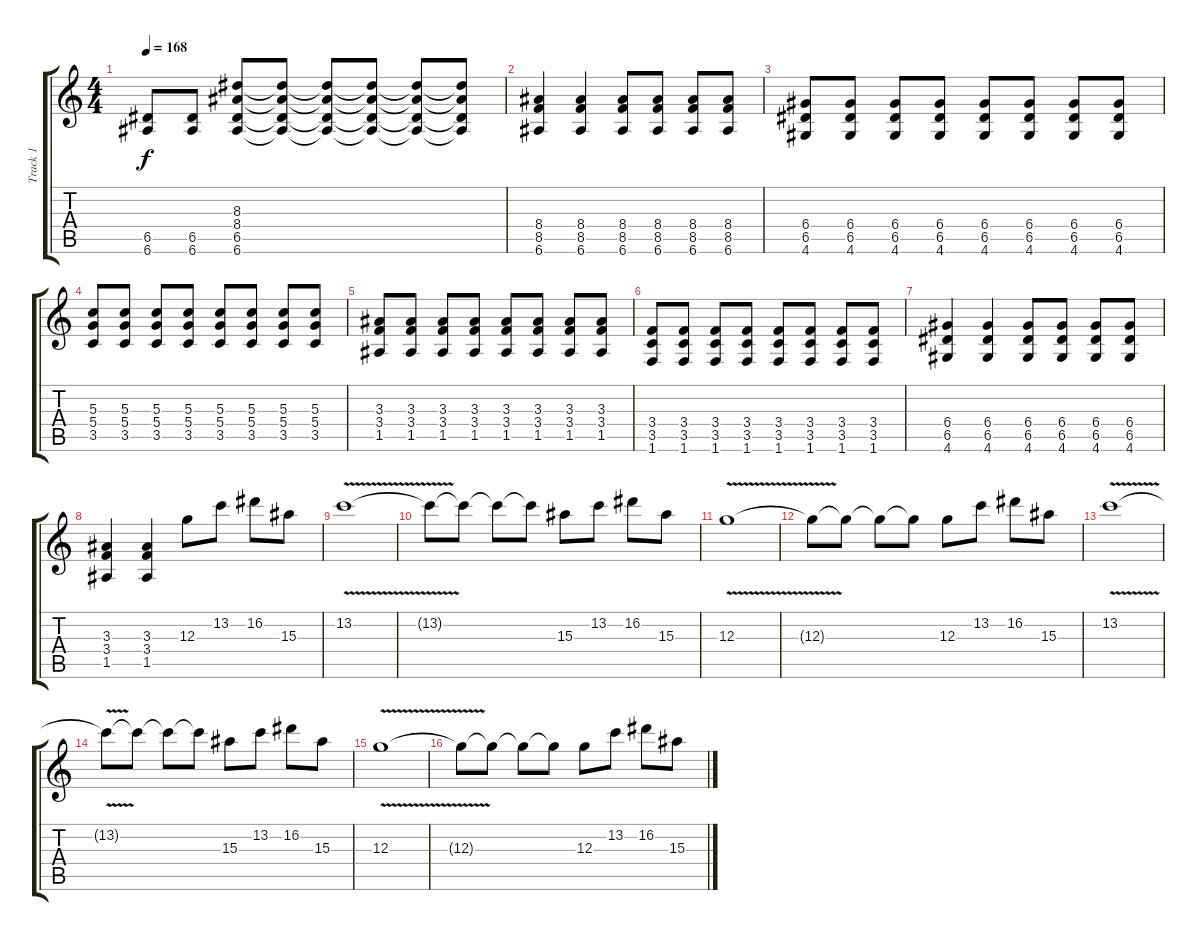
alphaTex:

\track ("Track 1" "Track 1") {instrument distortionguitar}
\staff {score tabs}
\tuning (E4 B3 G3 D3 A2 E2) {hide}
\ts (4 4)
\tempo 168
\clef g2
\ks c
(6.5 6.6).8{dy f} (6.5 6.6).8 (8.3 8.4 6.5 6.6).8 (8.3{t} 8.4{t} 6.5{t} 6.6{t}).8 (8.3{t} 8.4{t} 6.5{t} 6.6{t}).8 (8.3{t} 8.4{t} 6.5{t} 6.6{t}).8 (8.3{t} 8.4{t} 6.5{t} 6.6{t}).8 (8.3{t} 8.4{t} 6.5{t} 6.6{t}).8 |
(8.4 8.5 6.6).4 (8.4 8.5 6.6).4 (8.4 8.5 6.6).8 (8.4 8.5 6.6).8 (8.4 8.5 6.6).8 (8.4 8.5 6.6).8 |
(6.4 6.5 4.6).8 (6.4 6.5 4.6).8 (6.4 6.5 4.6).8 (6.4 6.5 4.6).8 (6.4 6.5 4.6).8 (6.4 6.5 4.6).8 (6.4 6.5 4.6).8 (6.4 6.5 4.6).8 |
(5.3 5.4 3.5).8 (5.3 5.4 3.5).8 (5.3 5.4 3.5).8 (5.3 5.4 3.5).8 (5.3 5.4 3.5).8 (5.3 5.4 3.5).8 (5.3 5.4 3.5).8 (5.3 5.4 3.5).8 |
(3.3 3.4 1.5).8 (3.3 3.4 1.5).8 (3.3 3.4 1.5).8 (3.3 3.4 1.5).8 (3.3 3.4 1.5).8 (3.3 3.4 1.5).8 (3.3 3.4 1.5).8 (3.3 3.4 1.5).8 |
(3.4 3.5 1.6).8 (3.4 3.5 1.6).8 (3.4 3.5 1.6).8 (3.4 3.5 1.6).8 (3.4 3.5 1.6).8 (3.4 3.5 1.6).8 (3.4 3.5 1.6).8 (3.4 3.5 1.6).8 |
(6.4 6.5 4.6).4 (6.4 6.5 4.6).4 (6.4 6.5 4.6).8 (6.4 6.5 4.6).8 (6.4 6.5 4.6).8 (6.4 6.5 4.6).8 |
(3.3 3.4 1.5).4 (3.3 3.4 1.5).4 12.3.8 13.2.8 16.2.8 15.3.8 |
13.2{v}.1 |
13.2{t}.8 13.2{t}.8 13.2{t}.8 13.2{t}.8 15.3.8 13.2.8 16.2.8 15.3.8 |
12.3{v}.1 |
12.3{t}.8 12.3{t}.8 12.3{t}.8 12.3{t}.8 12.3.8 13.2.8 16.2.8 15.3.8 |
13.2{v}.1 |
13.2{t}.8 13.2{t}.8 13.2{t}.8 13.2{t}.8 15.3.8 13.2.8 16.2.8 15.3.8 |
12.3{v}.1 |
12.3{t}.8 12.3{t}.8 12.3{t}.8 12.3{t}.8 12.3.8 13.2.8 16.2.8 15.3.8
